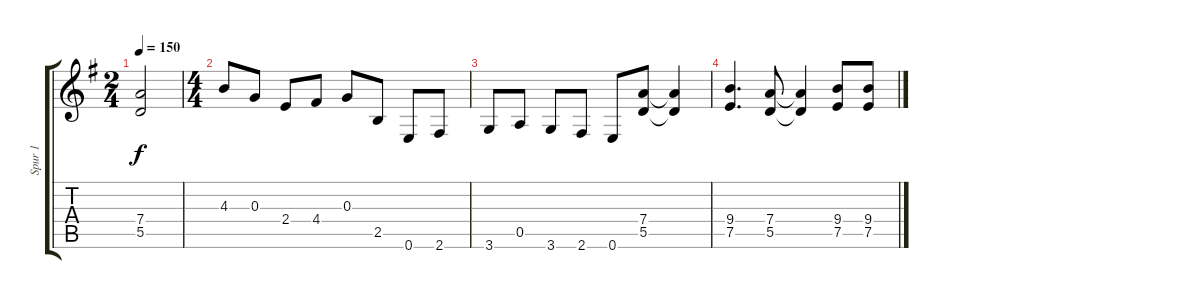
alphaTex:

\track ("Spur 1" "Spur 1") {instrument distortionguitar}
\staff {score tabs}
\tuning (E4 B3 G3 D3 A2 E2) {hide}
\ts (2 4)
\tempo 150
\clef g2
\ks g
(7.4{t} 5.5{t}).2{dy f} |
\ts (4 4)
4.3.8 0.3.8 2.4.8 4.4.8 0.3.8 2.5.8 0.6.8 2.6.8 |
3.6.8 0.5.8 3.6.8 2.6.8 0.6.8 (7.4 5.5).8 (7.4{t} 5.5{t}).4 |
(9.4 7.5).4{d} (7.4 5.5).8 (7.4{t} 5.5{t}).4 (9.4 7.5).8 (9.4 7.5).8
